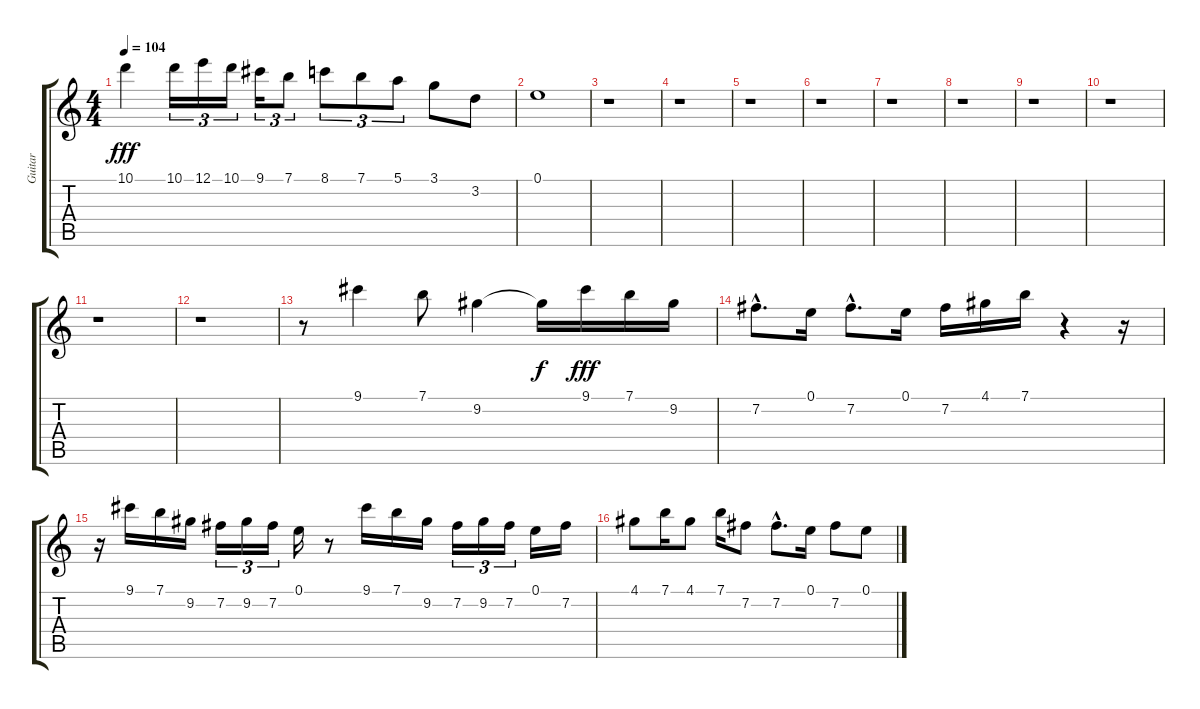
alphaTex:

\track ("Guitar  " "Guitar  ") {instrument distortionguitar}
\staff {score tabs}
\tuning (E4 B3 G3 D3 A2 E2) {hide}
\ts (4 4)
\tempo 104
\clef g2
\ks c
10.1.4{dy fff} 10.1.16{tu (3 2)} 12.1.16{tu (3 2)} 10.1.16{tu (3 2)} 9.1.16{tu (3 2)} 7.1.8{tu (3 2)} 8.1.8{tu (3 2)} 7.1.8{tu (3 2)} 5.1.8{tu (3 2)} 3.1.8 3.2.8 |
0.1.1 |
r.1 |
r.1 |
r.1 |
r.1 |
r.1 |
r.1 |
r.1 |
r.1 |
r.1 |
r.1 |
r.8 9.1.4 7.1.8 9.2.4 9.2{t}.16{dy f} 9.1.16{dy fff} 7.1.16 9.2.16 |
7.2{hac}.8{d} 0.1.16 7.2{hac}.8{d} 0.1.16 7.2.16 4.1.16 7.1.16 r.4 r.16 |
r.16 9.1.16 7.1.16 9.2.16 7.2.16{tu (3 2)} 9.2.16{tu (3 2)} 7.2.16{tu (3 2)} 0.1.16 r.8 9.1.16 7.1.16 9.2.16 7.2.16{tu (3 2)} 9.2.16{tu (3 2)} 7.2.16{tu (3 2)} 0.1.16 7.2.16 |
4.1.8 7.1.16 4.1.8 7.1.16 7.2.8 7.2{hac}.8{d} 0.1.16 7.2.8 0.1.8
